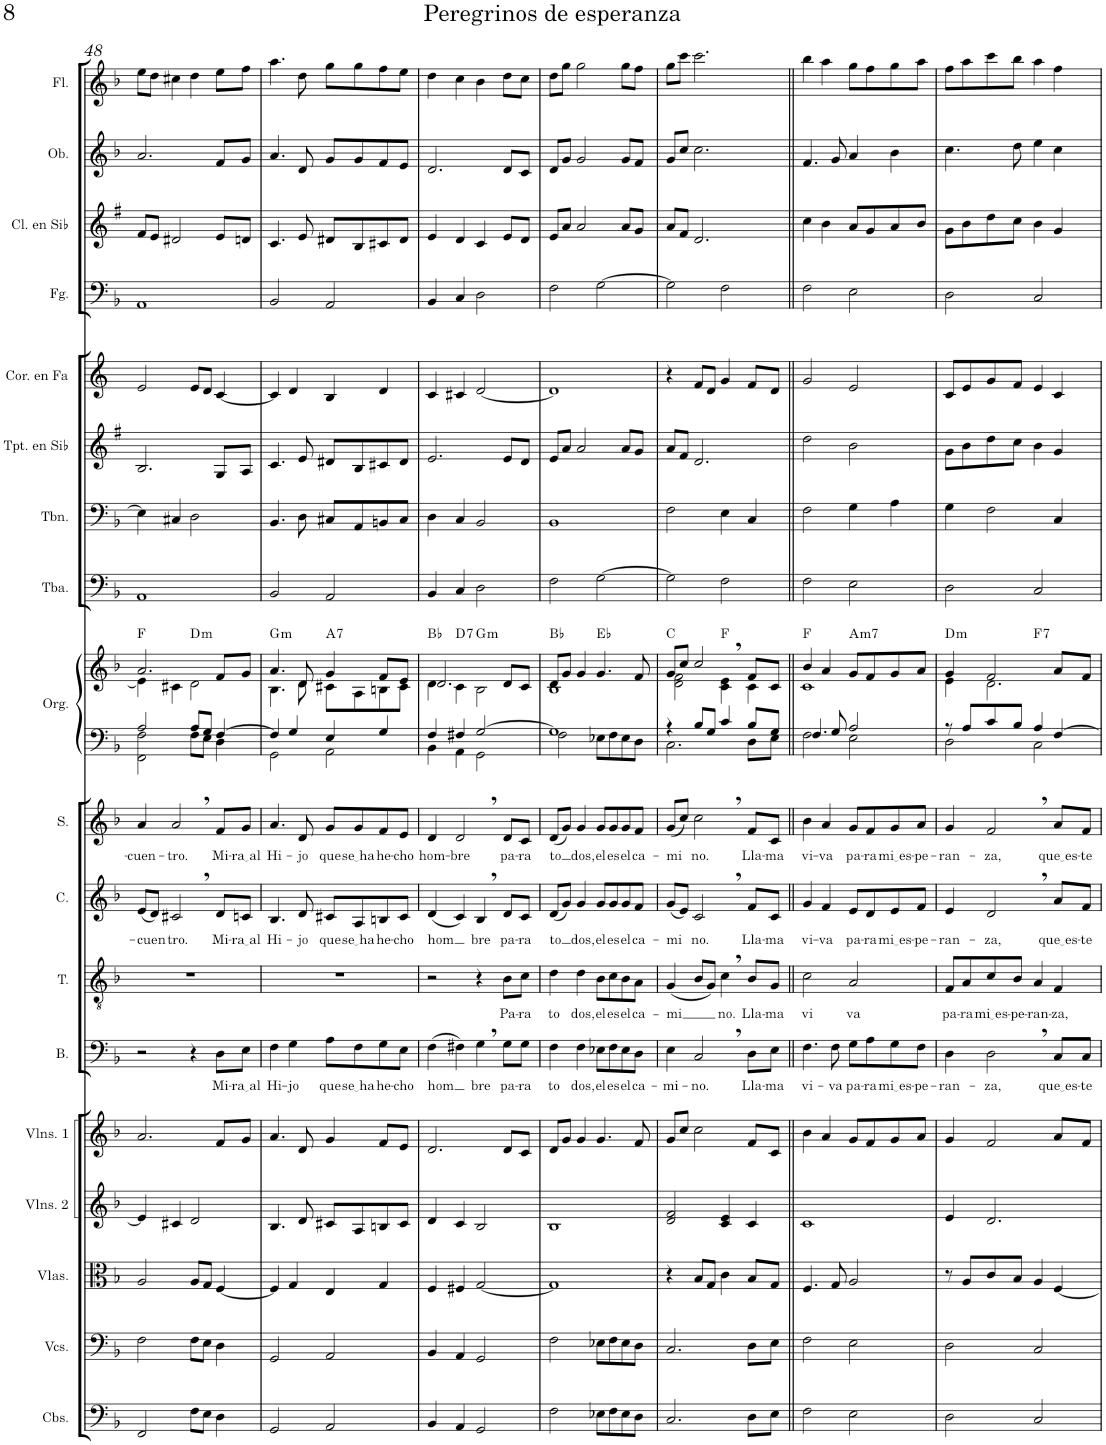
**kern	**kern	**kern	**kern	**kern	**kern	**text	**kern	**text	**kern	**text	**kern	**text	**harte	**kern	**kern	**harte	**kern	**kern	**kern	**kern	**kern	**kern	**kern	**kern
*part18	*part17	*part16	*part15	*part14	*part13	*part13	*part12	*part12	*part11	*part11	*part10	*part10	*part10	*part9	*part9	*part9	*part8	*part7	*part6	*part5	*part4	*part3	*part2	*part1
*staff19	*staff18	*staff17	*staff16	*staff15	*staff14	*staff14	*staff13	*staff13	*staff12	*staff12	*staff11	*staff11	*	*staff10	*staff9	*	*staff8	*staff7	*staff6	*staff5	*staff4	*staff3	*staff2	*staff1
*I"Contrabajos	*I"Violonchelos	*I"Violas	*I"Violines 2	*I"Violines 1	*I"Bajo	*	*I"Tenor	*	*I"Contralto	*	*I"Soprano	*	*	*I"Órgano	*	*	*I"Tuba	*I"Trombón	*I"Trompeta en Sib	*I"Trompa en Fa	*I"Fagot	*I"Clarinete en Sib	*I"Oboe	*I"Flauta
*I'Cbs.	*I'Vcs.	*I'Vlas.	*I'Vlns. 2	*I'Vlns. 1	*I'B.	*	*I'T.	*	*I'C.	*	*I'S.	*	*	*	*	*	*I'Tba.	*I'Tbn.	*I'Tpt. en Sib	*	*I'Fg.	*I'Cl. en Sib	*I'Ob.	*I'Fl.
!!LO:PB:g=z
*clefF4	*clefF4	*clefC3	*clefG2	*clefG2	*clefF4	*	*clefGv2	*	*clefG2	*	*clefG2	*	*	*clefF4	*clefG2	*	*clefF4	*clefF4	*clefG2	*clefG2	*clefF4	*clefG2	*clefG2	*clefG2
*Trd7c12	*	*	*	*	*	*	*	*	*	*	*	*	*	*	*	*	*	*	*Trd1c2	*Trd4c7	*	*Trd1c2	*	*
*k[b-]	*k[b-]	*k[b-]	*k[b-]	*k[b-]	*k[b-]	*	*k[b-]	*	*k[b-]	*	*k[b-]	*	*	*k[b-]	*k[b-]	*	*k[b-]	*k[b-]	*k[f#]	*k[]	*k[b-]	*k[f#]	*k[b-]	*k[b-]
*M4/4	*M4/4	*M4/4	*M4/4	*M4/4	*M4/4	*	*M4/4	*	*M4/4	*	*M4/4	*	*	*M4/4	*M4/4	*	*M4/4	*M4/4	*M4/4	*M4/4	*M4/4	*M4/4	*M4/4	*M4/4
*met(c)	*met(c)	*met(c)	*met(c)	*met(c)	*met(c)	*	*met(c)	*	*met(c)	*	*met(c)	*	*	*met(c)	*met(c)	*	*met(c)	*met(c)	*met(c)	*met(c)	*met(c)	*met(c)	*met(c)	*met(c)
=48	=48	=48	=48	=48	=48	=48	=48	=48	=48	=48	=48	=48	=48	=48	=48	=48	=48	=48	=48	=48	=48	=48	=48	=48
!	!	!	!	!	!	!	!	!	!	!LO:LY:b	!	!LO:LY:b	!	!	!	!	!	!	!	!	!	!	!	!
*	*	*	*	*	*	*	*	*	*	*	*^	*	*	*^	*^	*	*	*	*	*	*	*	*	*
2FF/	2F\	2A/	4e/]	2.a/	2r	.	1r	.	(8e/L	-cuen	4a/	2ryy	-cuen-	F:maj	2A/	2FF\ 2F\	2.a/	4e\]	F:maj	1AA	4E\]	2.B/	2e/	1AA	8f#/L	2.a/	8ee\L
.	.	.	.	.	.	.	.	.	8d/J)	.	.	.	.	.	.	.	.	.	.	.	.	.	.	.	8e/J	.	8dd\J
!	!	!	!	!	!	!	!	!	!	!LO:LY:b	!	!	!LO:LY:b	!	!	!	!	!	!	!	!	!	!	!	!	!	!
.	.	.	4c#X/	.	.	.	.	.	2c#X,/	tro.	2a,/	.	-tro.	.	.	.	.	4c#X\	.	.	4C#X/	.	.	.	2d#X/	.	4cc#X\
!	!	!	!	!	!	!	!	!	!	!	!	!	!	!LO:H:kt=m	!	!	!	!	!LO:H:kt=m	!	!	!	!	!	!	!	!
8F\L	8F\L	8A/L	2d/	.	4r	.	.	.	.	.	.	2ryy	.	D:min	8A/L	8F\L	.	2d\	D:min	.	2D\	.	8e/L	.	.	.	4dd\
8E\J	8E\J	8G/J	.	.	.	.	.	.	.	.	.	.	.	.	8G/J	8E\J	.	.	.	.	.	.	8d/J	.	.	.	.
!	!	!	!	!	!	!LO:LY:b	!	!	!	!LO:LY:b	!	!	!LO:LY:b	!	!	!	!	!	!	!	!	!	!	!	!	!	!
4D\	4D\	[4F/	.	8f/L	8D\L	Mi-	.	.	8d/L	Mi-	8f/L	.	Mi-	.	[4F/	4D\	8f/L	.	.	.	.	8G/L	[4c/	.	8e/L	8f/L	8ee\L
!	!	!	!	!	!	!LO:LY:b	!	!	!	!LO:LY:b	!	!	!LO:LY:b	!	!	!	!	!	!	!	!	!	!	!	!	!	!
.	.	.	.	8g/J	8E\J	ra al	.	.	8cn/J	ra al	8g/J	.	ra al	.	.	.	8g/J	.	.	.	.	8A/J	.	.	8dn/J	8g/J	8ff\J
=49	=49	=49	=49	=49	=49	=49	=49	=49	=49	=49	=49	=49	=49	=49	=49	=49	=49	=49	=49	=49	=49	=49	=49	=49	=49	=49	=49
!	!	!	!	!	!	!LO:LY:b	!	!	!	!LO:LY:b	!	!	!LO:LY:b	!LO:H:kt=m	!	!	!	!	!LO:H:kt=m	!	!	!	!	!	!	!	!
*	*	*	*	*	*	*	*	*	*	*	*v	*v	*	*	*	*	*	*	*	*	*	*	*	*	*	*	*
2GG/	2GG/	4F/]	4.B-/	4.a/	4F\	Hi-	1r	.	4.B-/	Hi-	4.a/	Hi-	G:min	4F/]	2GG\	4.a/	4.B-\	G:min	2BB-/	4.BB-/	4.c/	4c/]	2BB-/	4.c/	4.a/	4.aa\
!	!	!	!	!	!	!LO:LY:b	!	!	!	!	!	!	!	!	!	!	!	!	!	!	!	!	!	!	!	!
.	.	4G/	.	.	4G\	-jo	.	.	.	.	.	.	.	4G/	.	.	.	.	.	.	.	4d/	.	.	.	.
!	!	!	!	!	!	!	!	!	!	!LO:LY:b	!	!LO:LY:b	!	!	!	!	!	!	!	!	!	!	!	!	!	!
.	.	.	8d/	8d/	.	.	.	.	8d/	-jo	8d/	-jo	.	.	.	8d/	8d\	.	.	8D\	8e/	.	.	8e/	8d/	8dd\
!	!	!	!	!	!	!LO:LY:b	!	!	!	!LO:LY:b	!	!LO:LY:b	!LO:H:kt=7	!	!	!	!	!LO:H:kt=7	!	!	!	!	!	!	!	!
2AA/	2AA/	4E/	8c#X/L	4g/	8A\L	que	.	.	8c#X/L	que	8g/L	que	A:7	4E/	2AA\	4g/	8c#X\L	A:7	2AA/	8C#X/L	8d#X/L	4B/	2AA/	8d#X/L	8g/L	8gg\L
!	!	!	!	!	!	!LO:LY:b	!	!	!	!LO:LY:b	!	!LO:LY:b	!	!	!	!	!	!	!	!	!	!	!	!	!	!
.	.	.	8A/	.	8F\	se ha	.	.	8A/	se ha	8g/	se ha	.	.	.	.	8A\	.	.	8AA/	8B/	.	.	8B/	8g/	8gg\
!	!	!	!	!	!	!LO:LY:b	!	!	!	!LO:LY:b	!	!LO:LY:b	!	!	!	!	!	!	!	!	!	!	!	!	!	!
.	.	4G/	8Bn/	8f/L	8G\	he-	.	.	8Bn/	he-	8f/	he-	.	4G/	.	8f/L	8Bn\	.	.	8BBn/	8c#X/	4d/	.	8c#X/	8f/	8ff\
!	!	!	!	!	!	!LO:LY:b	!	!	!	!LO:LY:b	!	!LO:LY:b	!	!	!	!	!	!	!	!	!	!	!	!	!	!
.	.	.	8c#/J	8e/J	8E\J	-cho	.	.	8c#/J	-cho	8e/J	-cho	.	.	.	8e/J	8c#\J	.	.	8C#/J	8d#/J	.	.	8d#/J	8e/J	8ee\J
=50	=50	=50	=50	=50	=50	=50	=50	=50	=50	=50	=50	=50	=50	=50	=50	=50	=50	=50	=50	=50	=50	=50	=50	=50	=50	=50
!	!	!	!	!	!	!LO:LY:b	!	!	!	!LO:LY:b	!	!LO:LY:b	!	!	!	!	!	!	!	!	!	!	!	!	!	!
*	*	*	*	*	*	*	*	*	*	*	*^	*	*	*	*	*	*	*	*	*	*	*	*	*	*	*
4BB-/	4BB-/	4F/	4d/	2.d/	(4F\	hom	2r	.	(4d/	hom	4d/	2ryy	hom-	Bb:maj	4F/	4BB-\	2.d/	4d\	Bb:maj	4BB-/	4D\	2.e/	4c/	4BB-/	4e/	2.d/	4dd\
!	!	!	!	!	!	!	!	!	!	!	!	!	!LO:LY:b	!LO:H:kt=7	!	!	!	!	!LO:H:kt=7	!	!	!	!	!	!	!	!
4AA/	4AA/	4F#X/	4c/	.	4F#X\)	.	.	.	4c/)	.	2d,/	.	-bre	D:7	4F#X/	4AA\	.	4c\	D:7	4C/	4C/	.	4c#X/	4C/	4d/	.	4cc\
!	!	!	!	!	!	!LO:LY:b	!	!	!	!LO:LY:b	!	!	!	!LO:H:kt=m	!	!	!	!	!LO:H:kt=m	!	!	!	!	!	!	!	!
2GG/	2GG/	[2G/	2B-/	.	4G,\	bre	4r	.	4B-,/	bre	.	2ryy	.	G:min	[2G/	2GG\	.	2B-\	G:min	2D\	2BB-/	.	[2d/	2D\	4c/	.	4b-\
!	!	!	!	!	!	!LO:LY:b	!	!LO:LY:b	!	!LO:LY:b	!	!	!LO:LY:b	!	!	!	!	!	!	!	!	!	!	!	!	!	!
.	.	.	.	8d/L	8G\L	pa-	8B-\L	Pa-	8d/L	pa-	8d/L	.	pa-	.	.	.	8d/L	.	.	.	.	8e/L	.	.	8e/L	8d/L	8dd\L
!	!	!	!	!	!	!LO:LY:b	!	!LO:LY:b	!	!LO:LY:b	!	!	!LO:LY:b	!	!	!	!	!	!	!	!	!	!	!	!	!	!
.	.	.	.	8c/J	8G\J	-ra	8c\J	-ra	8c/J	-ra	8c/J	.	-ra	.	.	.	8c/J	.	.	.	.	8d/J	.	.	8d/J	8c/J	8cc\J
=51	=51	=51	=51	=51	=51	=51	=51	=51	=51	=51	=51	=51	=51	=51	=51	=51	=51	=51	=51	=51	=51	=51	=51	=51	=51	=51	=51
!	!	!	!	!	!	!LO:LY:b	!	!LO:LY:b	!	!LO:LY:b	!	!	!LO:LY:b	!	!	!	!	!	!	!	!	!	!	!	!	!	!
*	*	*	*	*	*	*	*	*	*	*	*v	*v	*	*	*	*	*	*	*	*	*	*	*	*	*	*	*
2F\	2F\	1G]	1B-	8d/L	4F\	to	4d\	to	(8d/L	to	(8d/L	to	Bb:maj	1G]	2F\	8d/L	1B-	Bb:maj	2F\	1BB-	8e/L	1d]	2F\	8e/L	8d/L	8dd\L
.	.	.	.	8g/J	.	.	.	.	8g/J)	.	8g/J)	.	.	.	.	8g/J	.	.	.	.	8a/J	.	.	8a/J	8g/J	8gg\J
!	!	!	!	!	!	!LO:LY:b	!	!LO:LY:b	!	!LO:LY:b	!	!LO:LY:b	!	!	!	!	!	!	!	!	!	!	!	!	!	!
.	.	.	.	4g/	4F\	dos,	4d\	dos,	4g/	dos,	4g/	dos,	.	.	.	4g/	.	.	.	.	2a/	.	.	2a/	2g/	2gg\
!	!	!	!	!	!	!LO:LY:b	!	!LO:LY:b	!	!LO:LY:b	!	!LO:LY:b	!	!	!	!	!	!	!	!	!	!	!	!	!	!
8E-X\L	8E-X\L	.	.	4.g/	8E-X\L	el	8B-\L	el	8g/L	el	8g/L	el	Eb:maj	.	8E-X\L	4.g/	.	Eb:maj	[2G\	.	.	.	[2G\	.	.	.
!	!	!	!	!	!	!LO:LY:b	!	!LO:LY:b	!	!LO:LY:b	!	!LO:LY:b	!	!	!	!	!	!	!	!	!	!	!	!	!	!
8F\	8F\	.	.	.	8F\	es	8c\	es	8g/	es	8g/	es	.	.	8F\	.	.	.	.	.	.	.	.	.	.	.
!	!	!	!	!	!	!LO:LY:b	!	!LO:LY:b	!	!LO:LY:b	!	!LO:LY:b	!	!	!	!	!	!	!	!	!	!	!	!	!	!
8E-\	8E-\	.	.	.	8E-\	el	8B-\	el	8g/	el	8g/	el	.	.	8E-\	.	.	.	.	.	8a/L	.	.	8a/L	8g/L	8gg\L
!	!	!	!	!	!	!LO:LY:b	!	!LO:LY:b	!	!LO:LY:b	!	!LO:LY:b	!	!	!	!	!	!	!	!	!	!	!	!	!	!
8D\J	8D\J	.	.	8f/	8D\J	ca-	8A\J	ca-	8f/J	ca-	8f/J	ca-	.	.	8D\J	8f/	.	.	.	.	8g/J	.	.	8g/J	8f/J	8ff\J
=52	=52	=52	=52	=52	=52	=52	=52	=52	=52	=52	=52	=52	=52	=52	=52	=52	=52	=52	=52	=52	=52	=52	=52	=52	=52	=52
!	!	!	!	!	!	!LO:LY:b	!	!LO:LY:b	!	!LO:LY:b	!	!LO:LY:b	!	!	!	!	!	!	!	!	!	!	!	!	!	!
*	*	*	*	*	*	*	*	*	*	*	*^	*	*	*	*	*	*	*	*	*	*	*	*	*	*	*
2.C/	2.C/	4r	2d/ 2f/	8g/L	4E\	-mi-	(4G/	-mi	(8g/L	-mi	(8g/L	2ryy	-mi	C:maj	4r	2.C\	8g/L	2d\ 2f\	C:maj	2G\]	2F\	8a/L	4r	2G\]	8a/L	8g/L	8gg\L
.	.	.	.	8cc/J	.	.	.	.	8e/J)	.	8cc/J)	.	.	.	.	.	8cc/J	.	.	.	.	8f#/J	.	.	8f#/J	8cc/J	8ccc\J
!	!	!	!	!	!	!LO:LY:b	!	!	!	!LO:LY:b	!	!	!LO:LY:b	!	!	!	!	!	!	!	!	!	!	!	!	!	!
.	.	8B-/L	.	2cc\	2C,/	-no.	8B-/L	.	2c,/	no.	2cc,\	.	no.	.	8B-/L	.	2cc,/	.	.	.	.	2.d/	8f/L	.	2.d/	2.cc\	2.ccc\
.	.	8G/J	.	.	.	.	8G/J)	.	.	.	.	.	.	.	8G/J	.	.	.	.	.	.	.	8d/J	.	.	.	.
!	!	!	!	!	!	!	!	!LO:LY:b	!	!	!	!	!	!	!	!	!	!	!	!	!	!	!	!	!	!	!
.	.	4c\	4c/ 4e/	.	.	.	4c,\	no.	.	.	.	2ryy	.	F:maj	4c/	.	.	4c\ 4e\	F:maj	2F\	4E\	.	4g/	2F\	.	.	.
!	!	!	!	!	!	!LO:LY:b	!	!LO:LY:b	!	!LO:LY:b	!	!	!LO:LY:b	!	!	!	!	!	!	!	!	!	!	!	!	!	!
8D\L	8D\L	8B-/L	4c/	8f/L	8D\L	Lla-	8B-/L	Lla-	8f/L	Lla-	8f/L	.	Lla-	.	8B-/L	8D\L	8f/L	4c\	.	.	4C/	.	8f/L	.	.	.	.
!	!	!	!	!	!	!LO:LY:b	!	!LO:LY:b	!	!LO:LY:b	!	!	!LO:LY:b	!	!	!	!	!	!	!	!	!	!	!	!	!	!
8E\J	8E\J	8G/J	.	8c/J	8E\J	-ma	8G/J	-ma	8c/J	-ma	8c/J	.	-ma	.	8G/J	8E\J	8c/J	.	.	.	.	.	8d/J	.	.	.	.
=53||	=53||	=53||	=53||	=53||	=53||	=53||	=53||	=53||	=53||	=53||	=53||	=53||	=53||	=53||	=53||	=53||	=53||	=53||	=53||	=53||	=53||	=53||	=53||	=53||	=53||	=53||	=53||
!	!	!	!	!	!	!LO:LY:b	!	!LO:LY:b	!	!LO:LY:b	!	!	!LO:LY:b	!	!	!	!	!	!	!	!	!	!	!	!	!	!
*	*	*	*	*	*	*	*	*	*	*	*v	*v	*	*	*	*	*	*	*	*	*	*	*	*	*	*	*
2F\	2F\	4.F/	1c	4b-\	4.F\	vi-	2c\	vi	4g/	vi-	4b-\	vi-	F:maj	4.F/	2F\	4b-/	1c	F:maj	2F\	2F\	2dd\	2g/	2F\	4cc\	4.f/	4bb-\
!	!	!	!	!	!	!	!	!	!	!LO:LY:b	!	!LO:LY:b	!	!	!	!	!	!	!	!	!	!	!	!	!	!
.	.	.	.	4a/	.	.	.	.	4f/	-va	4a/	-va	.	.	.	4a/	.	.	.	.	.	.	.	4b\	.	4aa\
!	!	!	!	!	!	!LO:LY:b	!	!	!	!	!	!	!	!	!	!	!	!	!	!	!	!	!	!	!	!
.	.	8G/	.	.	8F\	-va	.	.	.	.	.	.	.	8G/	.	.	.	.	.	.	.	.	.	.	8g/	.
!	!	!	!	!	!	!LO:LY:b	!	!LO:LY:b	!	!LO:LY:b	!	!LO:LY:b	!LO:H:kt=m7	!	!	!	!	!LO:H:kt=m7	!	!	!	!	!	!	!	!
2E\	2E\	2A/	.	8g/L	8G\L	pa-	2A/	va	8e/L	pa-	8g/L	pa-	A:min7	2A/	2E\	8g/L	.	A:min7	2E\	4G\	2b\	2e/	2E\	8a/L	4a/	8gg\L
!	!	!	!	!	!	!LO:LY:b	!	!	!	!LO:LY:b	!	!LO:LY:b	!	!	!	!	!	!	!	!	!	!	!	!	!	!
.	.	.	.	8f/	8A\	-ra	.	.	8d/	-ra	8f/	-ra	.	.	.	8f/	.	.	.	.	.	.	.	8g/	.	8ff\
!	!	!	!	!	!	!LO:LY:b	!	!	!	!LO:LY:b	!	!LO:LY:b	!	!	!	!	!	!	!	!	!	!	!	!	!	!
.	.	.	.	8g/	8G\	mi es	.	.	8e/	mi es	8g/	mi es	.	.	.	8g/	.	.	.	4A\	.	.	.	8a/	4b-\	8gg\
!	!	!	!	!	!	!LO:LY:b	!	!	!	!LO:LY:b	!	!LO:LY:b	!	!	!	!	!	!	!	!	!	!	!	!	!	!
.	.	.	.	8a/J	8F\J	-pe-	.	.	8f/J	-pe-	8a/J	-pe-	.	.	.	8a/J	.	.	.	.	.	.	.	8b/J	.	8aa\J
*	*	*	*	*	*	*	*	*	*	*	*	*	*	*	*	*v	*v	*	*	*	*	*	*	*	*	*
=54	=54	=54	=54	=54	=54	=54	=54	=54	=54	=54	=54	=54	=54	=54	=54	=54	=54	=54	=54	=54	=54	=54	=54	=54	=54
!	!	!	!	!	!	!LO:LY:b	!	!LO:LY:b	!	!LO:LY:b	!	!LO:LY:b	!LO:H:kt=m	!	!	!	!LO:H:kt=m	!	!	!	!	!	!	!	!
*	*	*	*	*	*	*	*	*	*	*	*^	*	*	*	*	*^	*	*	*	*	*	*	*	*	*
*	*	*	*	*	*	*	*	*	*	*	*	*	*	*	*	*	*	*^	*	*	*	*	*	*	*	*	*
2D\	2D\	8r	4e/	4g/	4D\	-ran-	8F/L	pa-	4e/	-ran-	4g/	2ryy	-ran-	D:min	8r	2D\	4g/	4e\	2ryy	D:min	2D\	4G\	8g\L	8c/L	2D\	8g\L	4.cc\	8ff\L
!	!	!	!	!	!	!	!	!LO:LY:b	!	!	!	!	!	!	!	!	!	!	!	!	!	!	!	!	!	!	!	!
.	.	8A/L	.	.	.	.	8A/	-ra	.	.	.	.	.	.	8A/L	.	.	.	.	.	.	.	8b\	8e/	.	8b\	.	8aa\
!	!	!	!	!	!	!LO:LY:b	!	!LO:LY:b	!	!LO:LY:b	!	!	!LO:LY:b	!	!	!	!	!	!	!	!	!	!	!	!	!	!	!
.	.	8c/	2.d/	2f/	2D,\	-za,	8c/	mi es	2d,/	-za,	2f,/	.	-za,	.	8c/	.	2f/	2.d\	.	.	.	2F\	8dd\	8g/	.	8dd\	.	8ccc\
!	!	!	!	!	!	!	!	!LO:LY:b	!	!	!	!	!	!	!	!	!	!	!	!	!	!	!	!	!	!	!	!
.	.	8B-/J	.	.	.	.	8B-/J	-pe-	.	.	.	.	.	.	8B-/J	.	.	.	.	.	.	.	8cc\J	8f/J	.	8cc\J	8dd\	8bb-\J
!	!	!	!	!	!	!	!	!LO:LY:b	!	!	!	!	!	!LO:H:kt=7	!	!	!	!	!	!LO:H:kt=7	!	!	!	!	!	!	!	!
2C/	2C/	4A/	.	.	.	.	4A/	-ran-	.	.	.	2ryy	.	F:7	4A/	2C\	.	.	2ryy	F:7	2C/	.	4b\	4e/	2C/	4b\	4ee\	4aa\
!	!	!	!	!	!	!LO:LY:b	!	!LO:LY:b	!	!LO:LY:b	!	!	!LO:LY:b	!	!	!	!	!	!	!	!	!	!	!	!	!	!	!
.	.	[4F/	.	8a/L	8C/L	que es	4F/	-za,	8a/L	que es	8a/L	.	que es	.	[4F/	.	8a/L	.	.	.	.	4C/	4g/	4c/	.	4g/	4cc\	4ff\
!	!	!	!	!	!	!LO:LY:b	!	!	!	!LO:LY:b	!	!	!LO:LY:b	!	!	!	!	!	!	!	!	!	!	!	!	!	!	!
.	.	.	.	8f/J	8C/J	-te	.	.	8f/J	-te	8f/J	.	-te	.	.	.	8f/J	.	.	.	.	.	.	.	.	.	.	.
*	*	*	*	*	*	*	*	*	*	*	*v	*v	*	*	*	*	*	*	*	*	*	*	*	*	*	*	*	*
*	*	*	*	*	*	*	*	*	*	*	*	*	*	*v	*v	*	*	*	*	*	*	*	*	*	*	*	*
*	*	*	*	*	*	*	*	*	*	*	*	*	*	*	*v	*v	*v	*	*	*	*	*	*	*	*	*
=	=	=	=	=	=	=	=	=	=	=	=	=	=	=	=	=	=	=	=	=	=	=	=	=
*-	*-	*-	*-	*-	*-	*-	*-	*-	*-	*-	*-	*-	*-	*-	*-	*-	*-	*-	*-	*-	*-	*-	*-	*-
